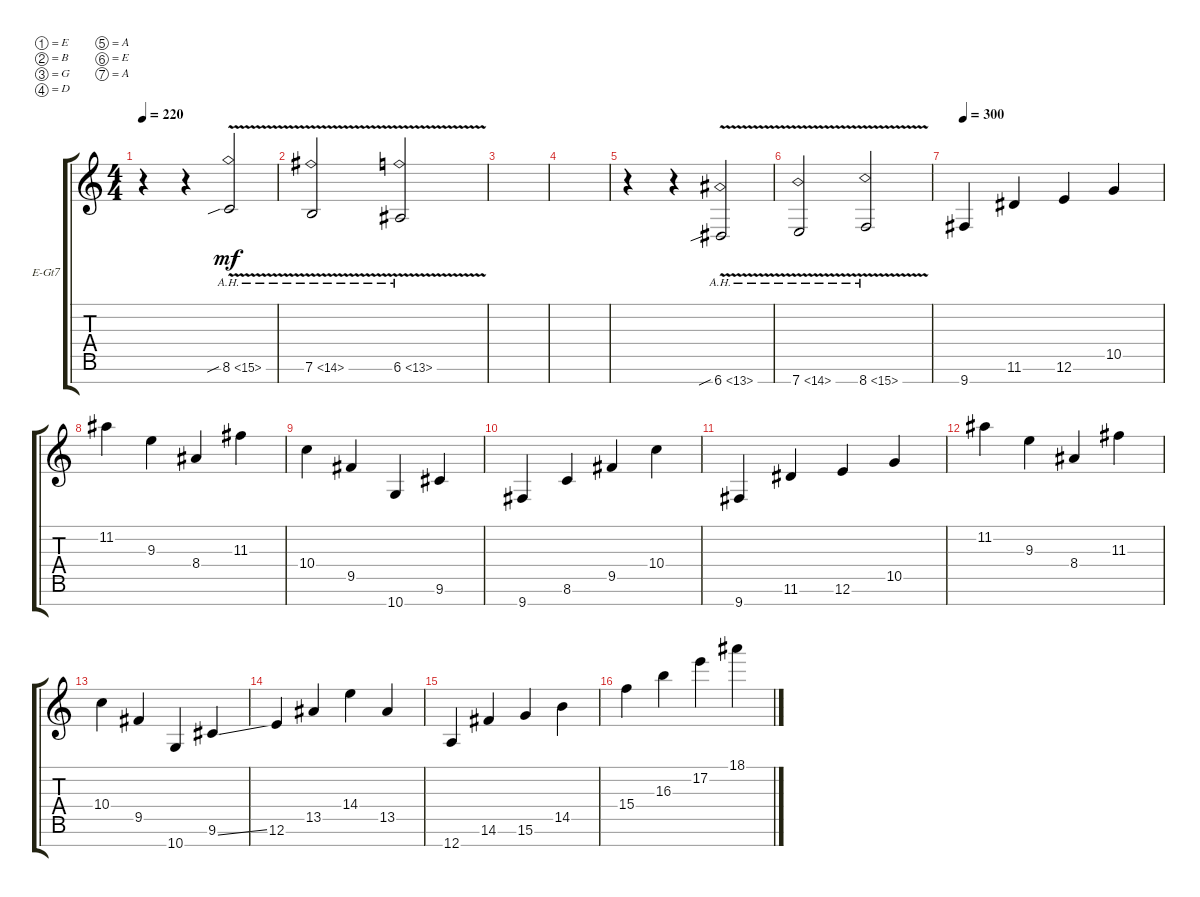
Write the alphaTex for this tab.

\defaultSystemsLayout 4
\bracketExtendMode groupsimilarinstruments
\firstSystemTrackNameOrientation horizontal
\otherSystemsTrackNameOrientation horizontal
\track ("Electric Guitar" "E-Gt7") {instrument distortionguitar}
\staff {score tabs}
\tuning (E4 B3 G3 D3 A2 E2 A1)
\ts (4 4)
\tempo 220
\clef g2
\ks c
r.4{dy mf} r.4 8.6{ah 7 v sib}.2 |
7.6{ah 7 v}.2 6.6{ah 7 v}.2 |
|
|
r.4 r.4 6.7{ah 7 v sib}.2 |
7.7{ah 7 v}.2 8.7{ah 7 v}.2 |
\tempo 300
9.7.4 11.6.4 12.6.4 10.5.4 |
11.2.4 9.3.4 8.4.4 11.3.4 |
10.4.4 9.5.4 10.7.4 9.6.4 |
9.7.4 8.6.4 9.5.4 10.4.4 |
9.7.4 11.6.4 12.6.4 10.5.4 |
11.2.4 9.3.4 8.4.4 11.3.4 |
10.4.4 9.5.4 10.7.4 9.6{ss}.4 |
12.6.4 13.5.4 14.4.4 13.5.4 |
12.7.4 14.6.4 15.6.4 14.5.4 |
15.4.4 16.3.4 17.2.4 18.1.4
